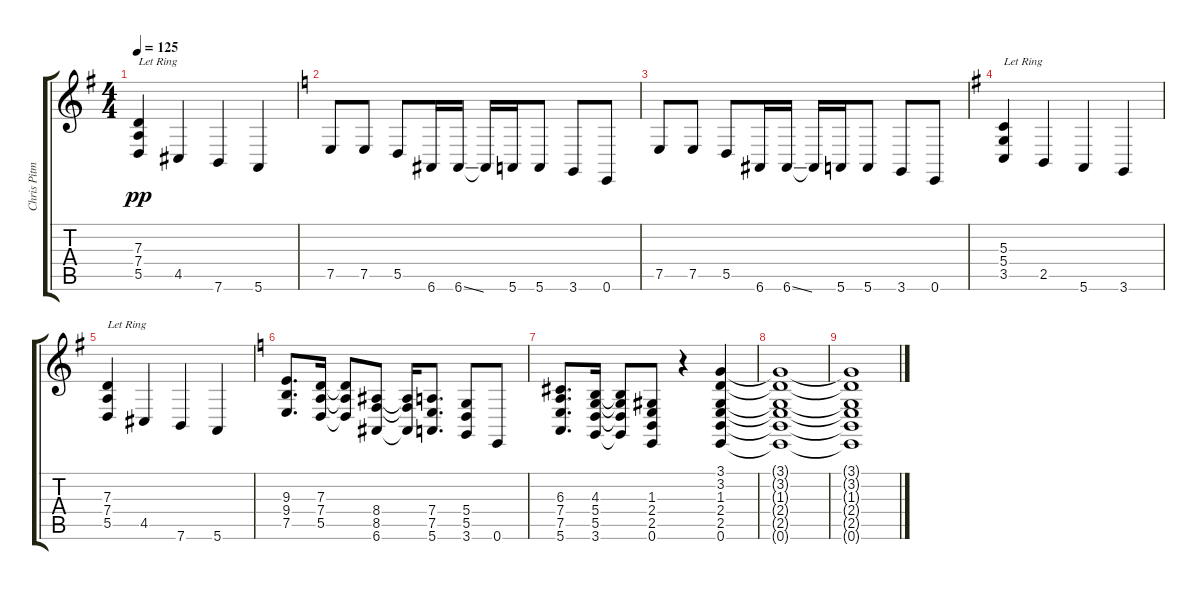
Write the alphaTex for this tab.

\track ("Chris Pitman" "Chris Pitm") {instrument honkytonkpiano}
\staff {score tabs}
\tuning (E4 B3 G3 D3 A2 E2) {hide}
\ts (4 4)
\tempo 125
\clef g2
\ks g
(7.3 7.4 5.5).4{txt "Let Ring" dy pp} 4.5.4 7.6.4 5.6.4 |
\ks c
7.5.8 7.5.8 5.5.8 6.6.16 6.6{ss}.16 6.6{t}.16 5.6.16 5.6.8 3.6.8 0.6.8 |
7.5.8 7.5.8 5.5.8 6.6.16 6.6{ss}.16 6.6{t}.16 5.6.16 5.6.8 3.6.8 0.6.8 |
\ks g
(5.3 5.4 3.5).4{txt "Let Ring"} 2.5.4 5.6.4 3.6.4 |
(7.3 7.4 5.5).4{txt "Let Ring"} 4.5.4 7.6.4 5.6.4 |
\ks c
(9.3 9.4 7.5).8{d} (7.3 7.4 5.5).16 (7.3{t} 7.4{t} 5.5{t}).8 (8.4 8.5 6.6).8 (8.4{t} 8.5{t} 6.6{t}).16 (7.4 7.5 5.6).8{d} (5.4 5.5 3.6).8 0.6.8 |
(6.3 7.4 7.5 5.6).8{d} (4.3 5.4 5.5 3.6).16 (4.3{t} 5.4{t} 5.5{t} 3.6{t}).8 (1.3 2.4 2.5 0.6).8 r.4 (3.1 3.2 1.3 2.4 2.5 0.6).4 |
(3.1{t} 3.2{t} 1.3{t} 2.4{t} 2.5{t} 0.6{t}).1{volume 6 balance 8} |
(3.1{t} 3.2{t} 1.3{t} 2.4{t} 2.5{t} 0.6{t}).1
